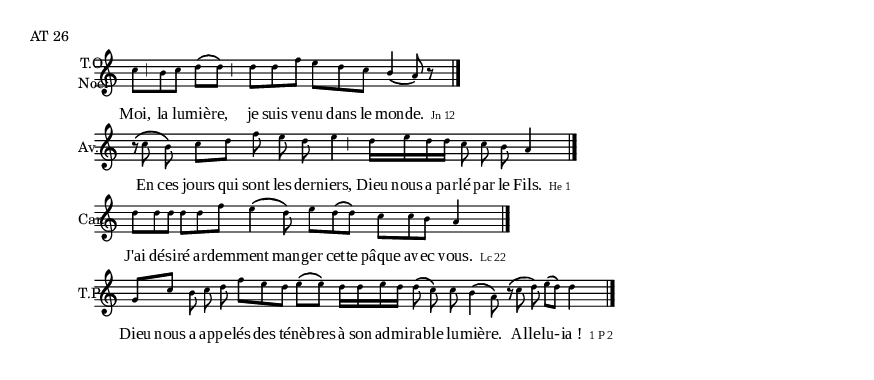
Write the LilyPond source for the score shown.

\version "2.14.0"
 \include "definitions.ly"
\markup {AT 26 }

\relative c'' { 
	\new Staff {
		\cadenzaOn
		\set Staff.instrumentName = \markup{ \center-column { T.O. Noël} }
		\times 2/3 { c8[\cesure \pespace b c] }  d8[\( d\)] \cesure\pespace 
		\times 2/3 { d8[ d f] }
		\times 2/3 { e8[ d c ] }
		\stemUp b4\( a8\) r8
		\endBar
	}	\addlyrics {
		Moi, la lu -- miè -- re, je suis ve -- nu dans le mon -- de.
		\markup { \citation #"Jn 12"}
	}
}


\relative c'' { 
	\new Staff {
		\cadenzaOn
		\set Staff.instrumentName = \markup{ \center-column { Av. } }
		\times 2/3 { r8\( c b\) }
		c[ d]
		\times 2/3 { f e d }
		e4
		\cesure\pespace  
		d16[ e d d]
		\times 2/3 { c8 c b }
		a4
		\endBar
	}	\addlyrics {
		En ces jours qui sont les der -- niers, Dieu nous a par -- lé par le Fils.
		\markup { \citation #"He 1"}
	}
}

\relative c'' { 
	\new Staff {
		\cadenzaOn
		\set Staff.instrumentName = \markup{ \center-column { Car. } }
		\times 2/3 { d8[ d d] }
		\times 2/3 { d8[ d f] }
		\times 2/3 { e4\( d8\) }
		\times 2/3 { e8[ d\( d]\) }		
		\times 2/3 { c8[ c b] }
		a4		
		\endBar
	}	\addlyrics {
		J'ai dé -- si -- ré ar -- dem -- ment man -- ger cet -- te pâque av -- ec vous.
		\markup { \citation #"Lc 22"}
	}
}

\relative c'' { 
	\new Staff {
		\cadenzaOn
		\set Staff.instrumentName = \markup{ \center-column { T.P. } }
		g8[ c]
		\times 2/3 { b c d }
		\times 2/3 { f[ e d] }
		e[\( e\)] \pespace 
		
		d16[ d e d]
		\times 2/3 { d8\( c\) c }
		\stemDown
		b4\( a8\) \pespace 
		\times 2/3 { r\( c d\) }
		e[\( d\)]
		d4
		\endBar
	}	\addlyrics {
		Dieu nous a ap -- pe -- lés des té -- nè -- bres à son ad -- mi -- ra -- ble lu -- miè -- re. "Al" -- le -- lu -- - -- "ia !"
		\markup { \citation #"1 P 2"}
	}
}
